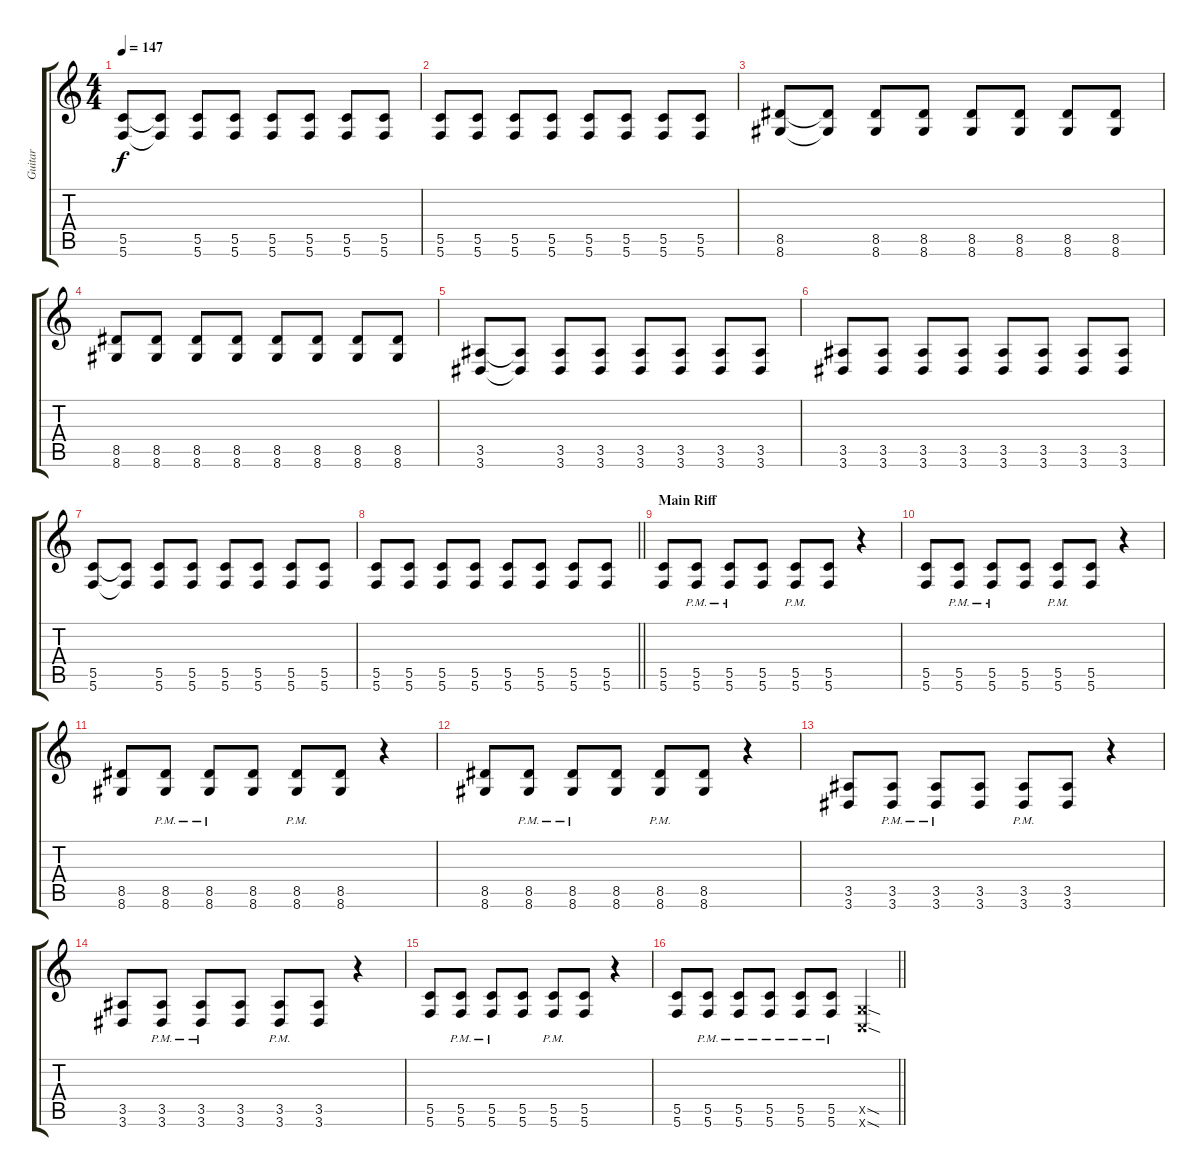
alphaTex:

\track ("Guitar" "Guitar") {instrument distortionguitar}
\staff {score tabs}
\tuning (D4 A3 F3 C3 G2 C2) {hide}
\ts (4 4)
\section ("" "")
\tempo 147
\clef g2
\ks c
(5.5 5.6).8{dy f} (5.5{t} 5.6{t}).8 (5.5 5.6).8 (5.5 5.6).8 (5.5 5.6).8 (5.5 5.6).8 (5.5 5.6).8 (5.5 5.6).8 |
(5.5 5.6).8 (5.5 5.6).8 (5.5 5.6).8 (5.5 5.6).8 (5.5 5.6).8 (5.5 5.6).8 (5.5 5.6).8 (5.5 5.6).8 |
(8.5 8.6).8 (8.5{t} 8.6{t}).8 (8.5 8.6).8 (8.5 8.6).8 (8.5 8.6).8 (8.5 8.6).8 (8.5 8.6).8 (8.5 8.6).8 |
(8.5 8.6).8 (8.5 8.6).8 (8.5 8.6).8 (8.5 8.6).8 (8.5 8.6).8 (8.5 8.6).8 (8.5 8.6).8 (8.5 8.6).8 |
(3.5 3.6).8 (3.5{t} 3.6{t}).8 (3.5 3.6).8 (3.5 3.6).8 (3.5 3.6).8 (3.5 3.6).8 (3.5 3.6).8 (3.5 3.6).8 |
(3.5 3.6).8 (3.5 3.6).8 (3.5 3.6).8 (3.5 3.6).8 (3.5 3.6).8 (3.5 3.6).8 (3.5 3.6).8 (3.5 3.6).8 |
(5.5 5.6).8 (5.5{t} 5.6{t}).8 (5.5 5.6).8 (5.5 5.6).8 (5.5 5.6).8 (5.5 5.6).8 (5.5 5.6).8 (5.5 5.6).8 |
\barLineRight lightlight
(5.5 5.6).8 (5.5 5.6).8 (5.5 5.6).8 (5.5 5.6).8 (5.5 5.6).8 (5.5 5.6).8 (5.5 5.6).8 (5.5 5.6).8 |
\section ("" "Main Riff")
(5.5 5.6).8 (5.5{pm} 5.6{pm}).8 (5.5{pm} 5.6{pm}).8 (5.5 5.6).8 (5.5{pm} 5.6{pm}).8 (5.5 5.6).8 r.4 |
(5.5 5.6).8 (5.5{pm} 5.6{pm}).8 (5.5{pm} 5.6{pm}).8 (5.5 5.6).8 (5.5{pm} 5.6{pm}).8 (5.5 5.6).8 r.4 |
(8.5 8.6).8 (8.5{pm} 8.6{pm}).8 (8.5{pm} 8.6{pm}).8 (8.5 8.6).8 (8.5{pm} 8.6{pm}).8 (8.5 8.6).8 r.4 |
(8.5 8.6).8 (8.5{pm} 8.6{pm}).8 (8.5{pm} 8.6{pm}).8 (8.5 8.6).8 (8.5{pm} 8.6{pm}).8 (8.5 8.6).8 r.4 |
(3.5 3.6).8 (3.5{pm} 3.6{pm}).8 (3.5{pm} 3.6{pm}).8 (3.5 3.6).8 (3.5{pm} 3.6{pm}).8 (3.5 3.6).8 r.4 |
(3.5 3.6).8 (3.5{pm} 3.6{pm}).8 (3.5{pm} 3.6{pm}).8 (3.5 3.6).8 (3.5{pm} 3.6{pm}).8 (3.5 3.6).8 r.4 |
(5.5 5.6).8 (5.5{pm} 5.6{pm}).8 (5.5{pm} 5.6{pm}).8 (5.5 5.6).8 (5.5{pm} 5.6{pm}).8 (5.5 5.6).8 r.4 |
\barLineRight lightlight
(5.5 5.6).8 (5.5{pm} 5.6{pm}).8 (5.5{pm} 5.6{pm}).8 (5.5{pm} 5.6{pm}).8 (5.5{pm} 5.6{pm}).8 (5.5{pm} 5.6{pm}).8 (0.5{sod x} 0.6{sod x}).4
